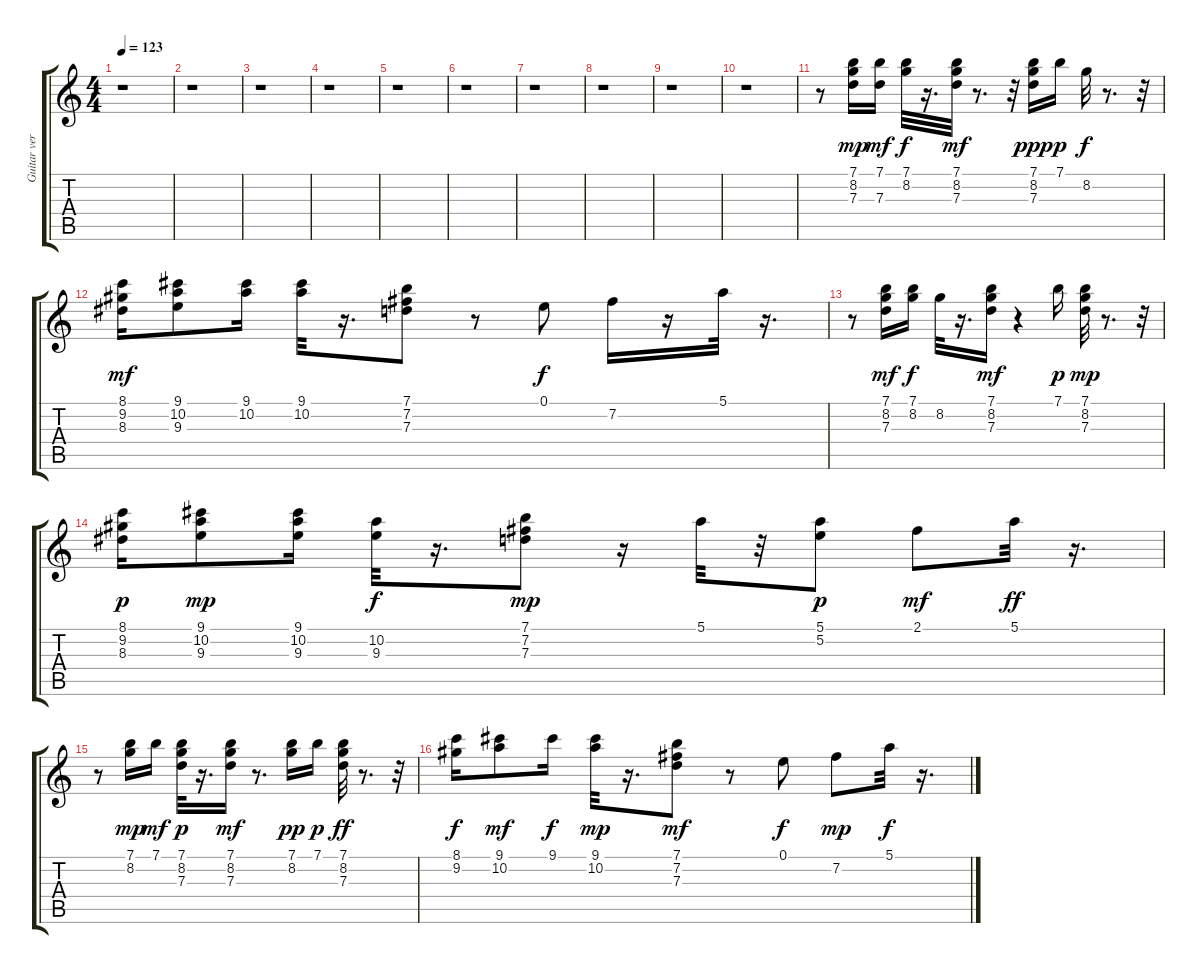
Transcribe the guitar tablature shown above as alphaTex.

\track ("Guitar verse" "Guitar ver") {instrument electricguitarclean}
\staff {score tabs}
\tuning (E4 B3 G3 D3 A2 E2) {hide}
\ts (4 4)
\tempo 123
\clef g2
\ks c
r.1{dy f} |
r.1 |
r.1 |
r.1 |
r.1 |
r.1 |
r.1 |
r.1 |
r.1 |
r.1 |
r.8 (7.1 8.2 7.3).16{dy mp} (7.1 7.3).16{dy mf} (7.1 8.2).32{dy f} r.16{d} (7.1 8.2 7.3).32{dy mf} r.8{d} r.32 (7.1 8.2 7.3).16{dy ppp} 7.1.16{dy p} 8.2.32{dy f} r.8{d} r.32 |
(8.1 9.2 8.3).16{dy mf} (9.1 10.2 9.3).8 (9.1 10.2).16 (9.1 10.2).32 r.16{d} (7.1 7.2 7.3).8 r.8 0.1.8{dy f} 7.2.16 r.16 5.1.32 r.16{d} |
r.8 (7.1 8.2 7.3).16{dy mf} (7.1 8.2).16{dy f} 8.2.32 r.16{d} (7.1 8.2 7.3).16{dy mf} r.4 7.1.16{dy p} (7.1 8.2 7.3).32{dy mp} r.8{d} r.32 |
(8.1 9.2 8.3).16{dy p} (9.1 10.2 9.3).8{dy mp} (9.1 10.2 9.3).16 (10.2 9.3).32{dy f} r.16{d} (7.1 7.2 7.3).8{dy mp} r.16 5.1.32 r.32 (5.1 5.2).8{dy p} 2.1.8{dy mf} 5.1.32{dy ff} r.16{d} |
r.8 (7.1 8.2).16{dy mp} 7.1.16{dy mf} (7.1 8.2 7.3).32{dy p} r.16{d} (7.1 8.2 7.3).16{dy mf} r.8{d} (7.1 8.2).16{dy pp} 7.1.16{dy p} (7.1 8.2 7.3).32{dy ff} r.8{d} r.32 |
(8.1 9.2).16{dy f} (9.1 10.2).8{dy mf} 9.1.16{dy f} (9.1 10.2).32{dy mp} r.16{d} (7.1 7.2 7.3).8{dy mf} r.8 0.1.8{dy f} 7.2.8{dy mp} 5.1.32{dy f} r.16{d}
